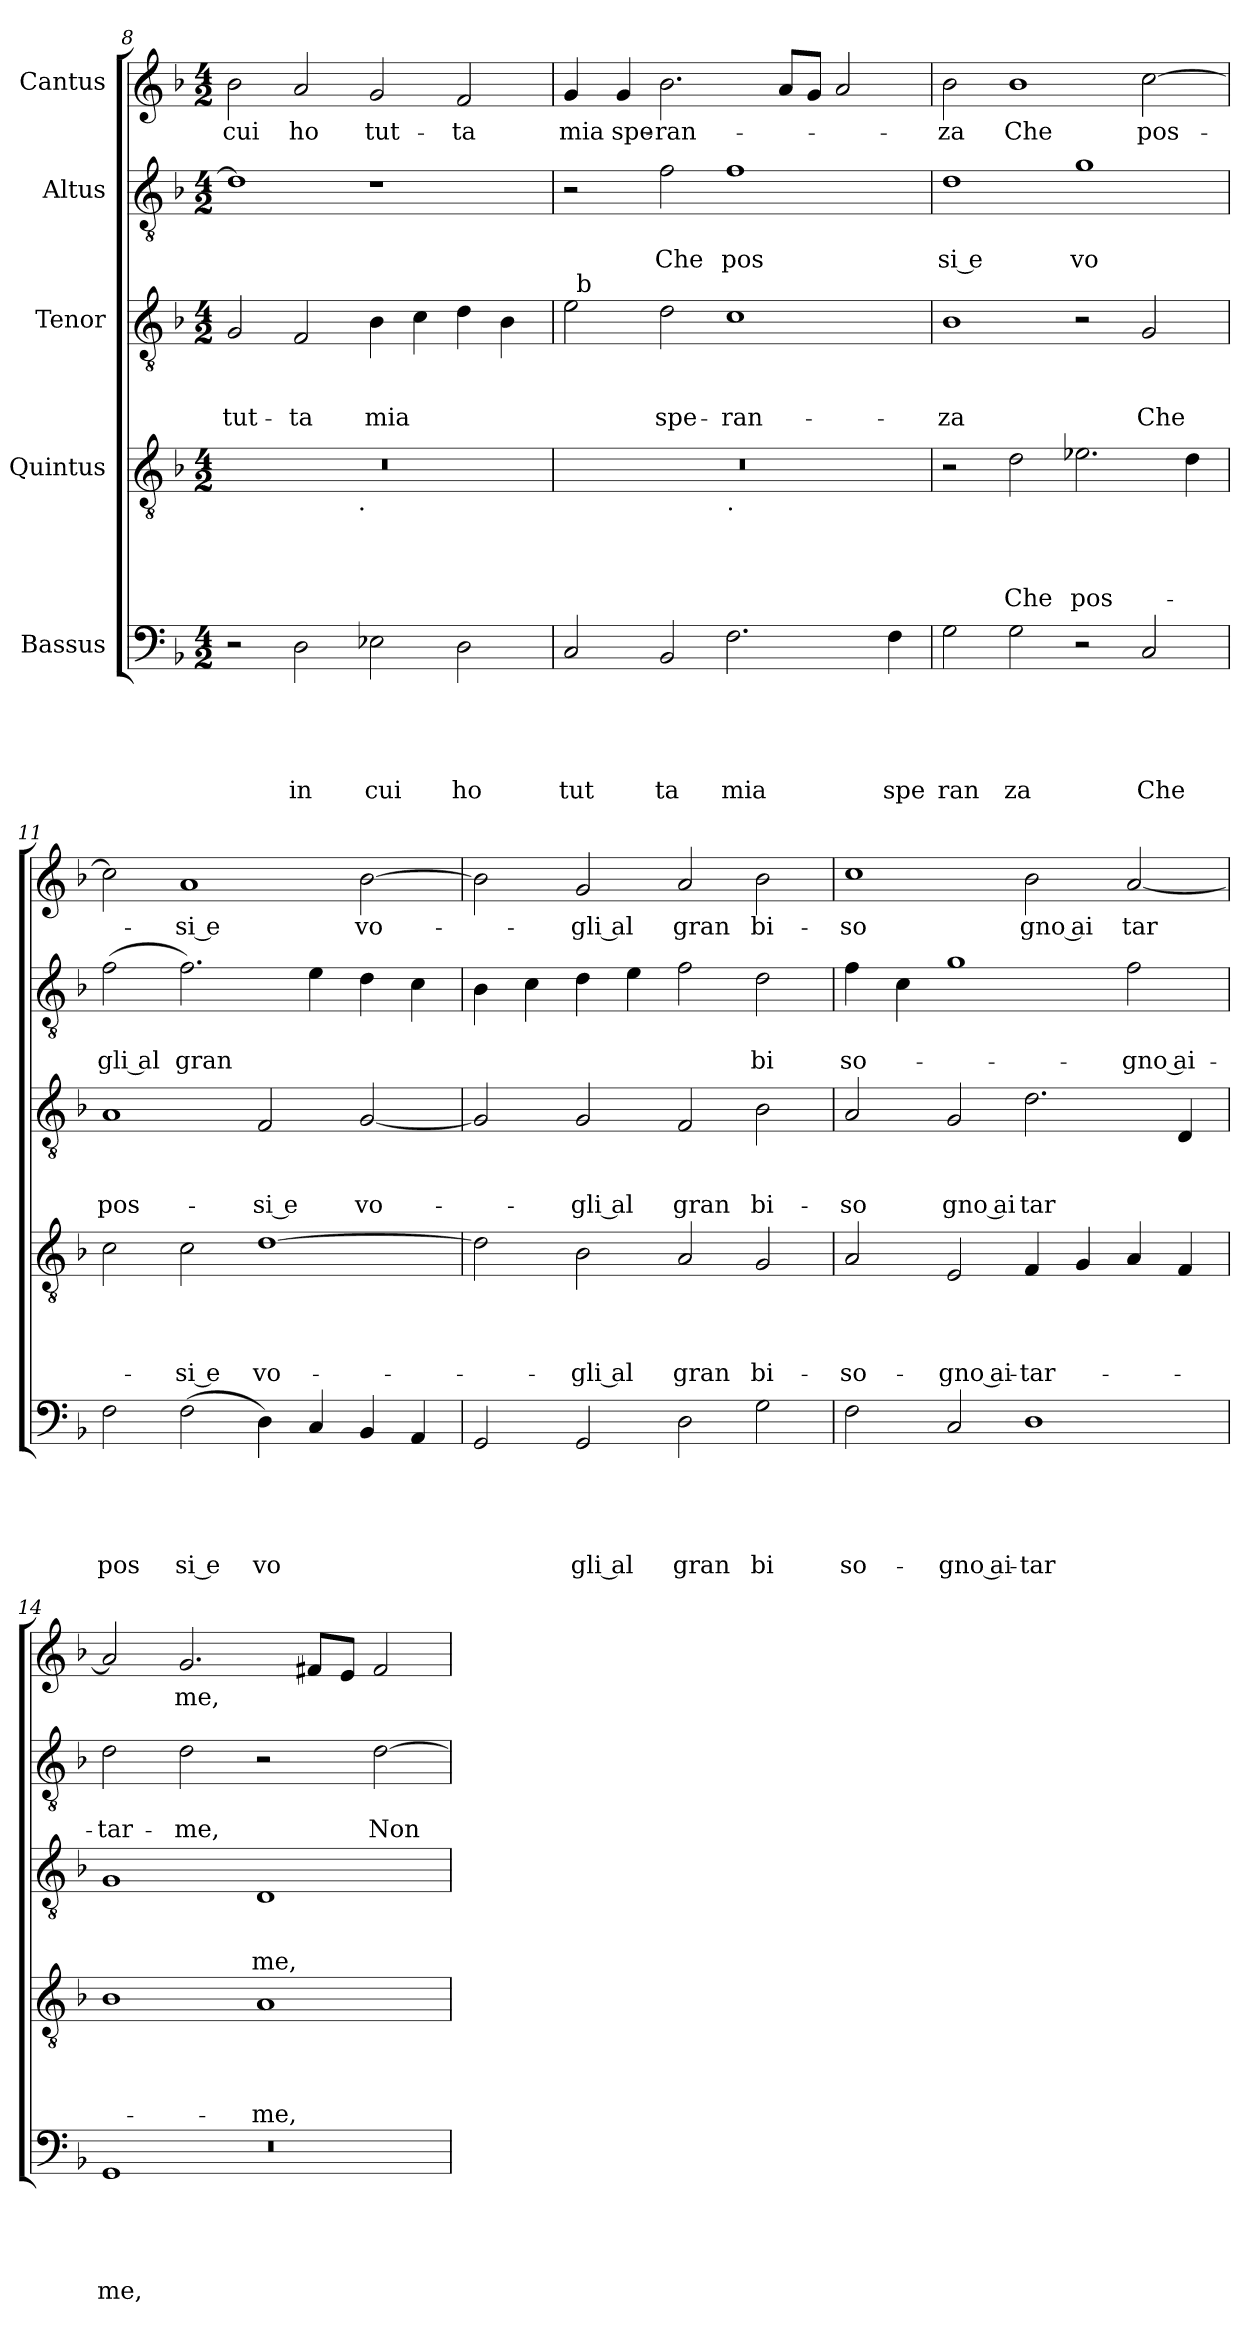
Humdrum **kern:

**kern	**text	**text	**text	**text	**text	**kern	**text	**text	**text	**text	**kern	**text	**text	**text	**kern	**text	**text	**kern	**text
*part5	*part5	*part5	*part5	*part5	*part5	*part4	*part4	*part4	*part4	*part4	*part3	*part3	*part3	*part3	*part2	*part2	*part2	*part1	*part1
*staff5	*staff5	*staff5	*staff5	*staff5	*staff5	*staff4	*staff4	*staff4	*staff4	*staff4	*staff3	*staff3	*staff3	*staff3	*staff2	*staff2	*staff2	*staff1	*staff1
*I"Bassus	*	*	*	*	*	*I"Quintus	*	*	*	*	*I"Tenor	*	*	*	*I"Altus	*	*	*I"Cantus	*
*clefF4	*	*	*	*	*	*clefGv2	*	*	*	*	*clefGv2	*	*	*	*clefGv2	*	*	*clefG2	*
*ITrd-3c-5	*	*	*	*	*	*ITrd-3c-5	*	*	*	*	*	*	*	*	*ITrd-3c-5	*	*	*ITrd-3c-5	*
*k[b-e-]	*	*	*	*	*	*k[b-e-]	*	*	*	*	*k[b-]	*	*	*	*k[b-e-]	*	*	*k[b-e-]	*
*B-:	*	*	*	*	*	*B-:	*	*	*	*	*F:	*	*	*	*B-:	*	*	*B-:	*
*M4/2	*	*	*	*	*	*M4/2	*	*	*	*	*M4/2	*	*	*	*M4/2	*	*	*M4/2	*
=8	=8	=8	=8	=8	=8	=8	=8	=8	=8	=8	=8	=8	=8	=8	=8	=8	=8	=8	=8
!	!	!	!	!	!	!	!	!	!	!	!	!	!	!LO:LY:b	!	!	!	!	!LO:LY:b
*	*	*	*	*	*	*^	*	*	*	*	*	*	*	*	*	*	*	*	*
2r	.	.	.	.	.	0r	2ryy	.	.	.	.	2G/	.	.	tut-	1g]	.	.	2ee-\	cui
!	!	!	!	!	!LO:LY:b	!	!	!	!	!	!	!	!	!	!LO:LY:b	!	!	!	!	!LO:LY:b
2G\	.	.	.	.	in	.	4...ryy	.	.	.	.	2F/	.	.	-ta	.	.	.	2dd/	ho
!	!	!	!	!	!	!	!LO:TX:b:t=.	!	!	!	!	!	!	!	!	!	!	!	!	!
.	.	.	.	.	.	.	1ryy	.	.	.	.	.	.	.	.	.	.	.	.	.
!	!	!	!	!	!LO:LY:b	!	!	!	!	!	!	!	!	!	!LO:LY:b	!	!	!	!	!LO:LY:b
2A-X\	.	.	.	.	cui	.	.	.	.	.	.	4B-\	.	.	mia	1r	.	.	2cc/	tut-
.	.	.	.	.	.	.	.	.	.	.	.	4c\	.	.	.	.	.	.	.	.
!	!	!	!	!	!LO:LY:b	!	!	!	!	!	!	!	!	!	!	!	!	!	!	!LO:LY:b
2G\	.	.	.	.	ho	.	.	.	.	.	.	4d\	.	.	.	.	.	.	2b-/	-ta
.	.	.	.	.	.	.	.	.	.	.	.	4B-\	.	.	.	.	.	.	.	.
.	.	.	.	.	.	.	32ryy	.	.	.	.	.	.	.	.	.	.	.	.	.
=9	=9	=9	=9	=9	=9	=9	=9	=9	=9	=9	=9	=9	=9	=9	=9	=9	=9	=9	=9	=9
!	!	!	!	!	!LO:LY:b	!	!	!	!	!	!	!	!	!	!	!	!	!	!	!LO:LY:b
*	*	*	*	*	*	*	*	*	*	*	*	*^	*	*	*	*	*	*	*	*
2F/	.	.	.	.	tut	0r	1ryy	.	.	.	.	2e\	32ryy	.	.	.	2r	.	.	4cc/	mia
!	!	!	!	!	!	!	!	!	!	!	!	!	!LO:TX:a:t=b	!	!	!	!	!	!	!	!
.	.	.	.	.	.	.	.	.	.	.	.	.	1ryy	.	.	.	.	.	.	.	.
!	!	!	!	!	!	!	!	!	!	!	!	!	!	!	!	!	!	!	!	!	!LO:LY:b
.	.	.	.	.	.	.	.	.	.	.	.	.	.	.	.	.	.	.	.	4cc/	spe-
!	!	!	!	!	!LO:LY:b	!	!	!	!	!	!	!	!	!	!	!LO:LY:b	!	!	!LO:LY:b	!	!LO:LY:b
2E-/	.	.	.	.	ta	.	.	.	.	.	.	2d\	.	.	.	spe-	2b-\	.	Che	2.ee-\	-ran-
!	!	!	!	!	!	!	!LO:TX:b:t=.	!	!	!	!	!	!	!	!	!	!	!	!	!	!
!	!	!	!	!	!LO:LY:b	!	!	!	!	!	!	!	!	!	!	!LO:LY:b	!	!	!LO:LY:b	!	!
2.B-\	.	.	.	.	mia	.	1ryy	.	.	.	.	1c	.	.	.	-ran-	1b-	.	pos	.	.
.	.	.	.	.	.	.	.	.	.	.	.	.	2ryy	.	.	.	.	.	.	.	.
.	.	.	.	.	.	.	.	.	.	.	.	.	.	.	.	.	.	.	.	8dd/L	.
.	.	.	.	.	.	.	.	.	.	.	.	.	.	.	.	.	.	.	.	8cc/J	.
.	.	.	.	.	.	.	.	.	.	.	.	.	.	.	.	.	.	.	.	2dd/	.
.	.	.	.	.	.	.	.	.	.	.	.	.	4...ryy	.	.	.	.	.	.	.	.
!	!	!	!	!	!LO:LY:b	!	!	!	!	!	!	!	!	!	!	!	!	!	!	!	!
4B-\	.	.	.	.	spe	.	.	.	.	.	.	.	.	.	.	.	.	.	.	.	.
=10	=10	=10	=10	=10	=10	=10	=10	=10	=10	=10	=10	=10	=10	=10	=10	=10	=10	=10	=10	=10	=10
!	!	!	!	!	!LO:LY:b	!	!	!	!	!	!	!	!	!	!	!LO:LY:b	!	!	!LO:LY:b:rj	!	!LO:LY:b
*	*	*	*	*	*	*v	*v	*	*	*	*	*	*	*	*	*	*	*	*	*	*
*	*	*	*	*	*	*	*	*	*	*	*v	*v	*	*	*	*	*	*	*	*
2c\	.	.	.	.	ran	2r	.	.	.	.	1B-	.	.	-za	1g	.	si e	2ee-\	-za
!	!	!	!	!	!LO:LY:b	!	!	!	!	!LO:LY:b	!	!	!	!	!	!	!	!	!LO:LY:b
2c\	.	.	.	.	za	2g\	.	.	.	Che	.	.	.	.	.	.	.	1ee-	Che
!	!	!	!	!	!	!	!	!	!	!LO:LY:b	!	!	!	!	!	!	!LO:LY:b	!	!
2r	.	.	.	.	.	2.a-X\	.	.	.	pos-	2r	.	.	.	1cc	.	vo	.	.
!	!	!	!	!	!LO:LY:b	!	!	!	!	!	!	!	!	!LO:LY:b	!	!	!	!	!LO:LY:b
2F/	.	.	.	.	Che	.	.	.	.	.	2G/	.	.	Che	.	.	.	[>2ff\	pos-
.	.	.	.	.	.	4g\	.	.	.	.	.	.	.	.	.	.	.	.	.
=11	=11	=11	=11	=11	=11	=11	=11	=11	=11	=11	=11	=11	=11	=11	=11	=11	=11	=11	=11
!	!	!	!	!	!LO:LY:b	!	!	!	!	!	!	!	!	!LO:LY:b	!	!	!LO:LY:b:rj	!	!
2B-\	.	.	.	.	pos	2f\	.	.	.	.	1A	.	.	pos-	(<2b-\	.	gli al	2ff\]	.
!	!	!	!	!	!LO:LY:b:rj	!	!	!	!	!LO:LY:b:rj	!	!	!	!	!	!	!LO:LY:b	!	!LO:LY:b:rj
(<2B-\	.	.	.	.	si e	2f\	.	.	.	-si e	.	.	.	.	2.b-\)	.	gran	1dd	-si e
!	!	!	!	!	!LO:LY:b	!	!	!	!	!LO:LY:b	!	!	!	!LO:LY:b:rj	!	!	!	!	!
4G\)	.	.	.	.	vo	[>1g	.	.	.	vo-	2F/	.	.	-si e	.	.	.	.	.
4F/	.	.	.	.	.	.	.	.	.	.	.	.	.	.	4a\	.	.	.	.
!	!	!	!	!	!	!	!	!	!	!	!	!	!	!LO:LY:b	!	!	!	!	!LO:LY:b
4E-/	.	.	.	.	.	.	.	.	.	.	[<2G/	.	.	vo-	4g\	.	.	[>2ee-\	vo-
4D/	.	.	.	.	.	.	.	.	.	.	.	.	.	.	4f\	.	.	.	.
=12	=12	=12	=12	=12	=12	=12	=12	=12	=12	=12	=12	=12	=12	=12	=12	=12	=12	=12	=12
2C/	.	.	.	.	.	2g\]	.	.	.	.	2G/]	.	.	.	4e-\	.	.	2ee-\]	.
.	.	.	.	.	.	.	.	.	.	.	.	.	.	.	4f\	.	.	.	.
!	!	!	!	!	!LO:LY:b:rj	!	!	!	!	!LO:LY:b:rj	!	!	!	!LO:LY:b:rj	!	!	!	!	!LO:LY:b:rj
2C/	.	.	.	.	gli al	2e-\	.	.	.	-gli al	2G/	.	.	-gli al	4g\	.	.	2cc/	-gli al
.	.	.	.	.	.	.	.	.	.	.	.	.	.	.	4a\	.	.	.	.
!	!	!	!	!	!LO:LY:b	!	!	!	!	!LO:LY:b	!	!	!	!LO:LY:b	!	!	!	!	!LO:LY:b
2G\	.	.	.	.	gran	2d/	.	.	.	gran	2F/	.	.	gran	2b-\	.	.	2dd/	gran
!	!	!	!	!	!LO:LY:b	!	!	!	!	!LO:LY:b	!	!	!	!LO:LY:b	!	!	!LO:LY:b	!	!LO:LY:b
2c\	.	.	.	.	bi	2c/	.	.	.	bi-	2B-\	.	.	bi-	2g\	.	bi	2ee-\	bi-
!!LO:LB:g=z
=13	=13	=13	=13	=13	=13	=13	=13	=13	=13	=13	=13	=13	=13	=13	=13	=13	=13	=13	=13
!	!	!	!	!	!LO:LY:b	!	!	!	!	!LO:LY:b	!	!	!	!LO:LY:b	!	!	!LO:LY:b	!	!LO:LY:b
2B-\	.	.	.	.	so-	2d/	.	.	.	-so-	2A/	.	.	-so	4b-\	.	so-	1ff	-so
.	.	.	.	.	.	.	.	.	.	.	.	.	.	.	4f\	.	.	.	.
!	!	!	!	!	!LO:LY:b:rj	!	!	!	!	!LO:LY:b:rj	!	!	!	!LO:LY:b:rj	!	!	!	!	!
2F/	.	.	.	.	-gno ai-	2A/	.	.	.	-gno ai-	2G/	.	.	gno ai	1cc	.	.	.	.
!	!	!	!	!	!LO:LY:b	!	!	!	!	!LO:LY:b	!	!	!	!LO:LY:b	!	!	!	!	!LO:LY:b:rj
1G	.	.	.	.	-tar-	4B-/	.	.	.	-tar-	2.d\	.	.	tar	.	.	.	2ee-\	gno ai
.	.	.	.	.	.	4c/	.	.	.	.	.	.	.	.	.	.	.	.	.
!	!	!	!	!	!	!	!	!	!	!	!	!	!	!	!	!	!LO:LY:b:rj	!	!LO:LY:b
.	.	.	.	.	.	4d/	.	.	.	.	.	.	.	.	2b-\	.	-gno ai-	[<2dd/	tar
.	.	.	.	.	.	4B-/	.	.	.	.	4D/	.	.	.	.	.	.	.	.
=14	=14	=14	=14	=14	=14	=14	=14	=14	=14	=14	=14	=14	=14	=14	=14	=14	=14	=14	=14
*^	*	*	*	*	*	*	*	*	*	*	*	*	*	*	*	*	*	*	*
*	*^	*	*	*	*	*	*	*	*	*	*	*	*	*	*	*	*	*	*	*
!	!	!LO:N:vis=1	!	!	!	!	!LO:LY:b	!	!	!	!	!	!	!	!	!	!	!	!LO:LY:b	!	!
0ryy	1C	0r	.	.	.	.	-me,	1e-	.	.	.	.	1G	.	.	.	2g\	.	-tar-	2dd/]	.
!	!	!	!	!	!	!	!	!	!	!	!	!	!	!	!	!	!	!	!LO:LY:b	!	!LO:LY:b
.	.	.	.	.	.	.	.	.	.	.	.	.	.	.	.	.	2g\	.	-me,	2.cc/	me,
!	!	!	!	!	!	!	!	!	!	!	!	!LO:LY:b	!	!	!	!LO:LY:b	!	!	!	!	!
.	1ryy	.	.	.	.	.	.	1d	.	.	.	-me,	1D	.	.	me,	2r	.	.	.	.
.	.	.	.	.	.	.	.	.	.	.	.	.	.	.	.	.	.	.	.	8bn/L	.
.	.	.	.	.	.	.	.	.	.	.	.	.	.	.	.	.	.	.	.	8a/J	.
!	!	!	!	!	!	!	!	!	!	!	!	!	!	!	!	!	!	!	!LO:LY:b	!	!
.	.	.	.	.	.	.	.	.	.	.	.	.	.	.	.	.	[>2g\	.	Non	2b/	.
*v	*v	*v	*	*	*	*	*	*	*	*	*	*	*	*	*	*	*	*	*	*	*
=	=	=	=	=	=	=	=	=	=	=	=	=	=	=	=	=	=	=	=
*-	*-	*-	*-	*-	*-	*-	*-	*-	*-	*-	*-	*-	*-	*-	*-	*-	*-	*-	*-
